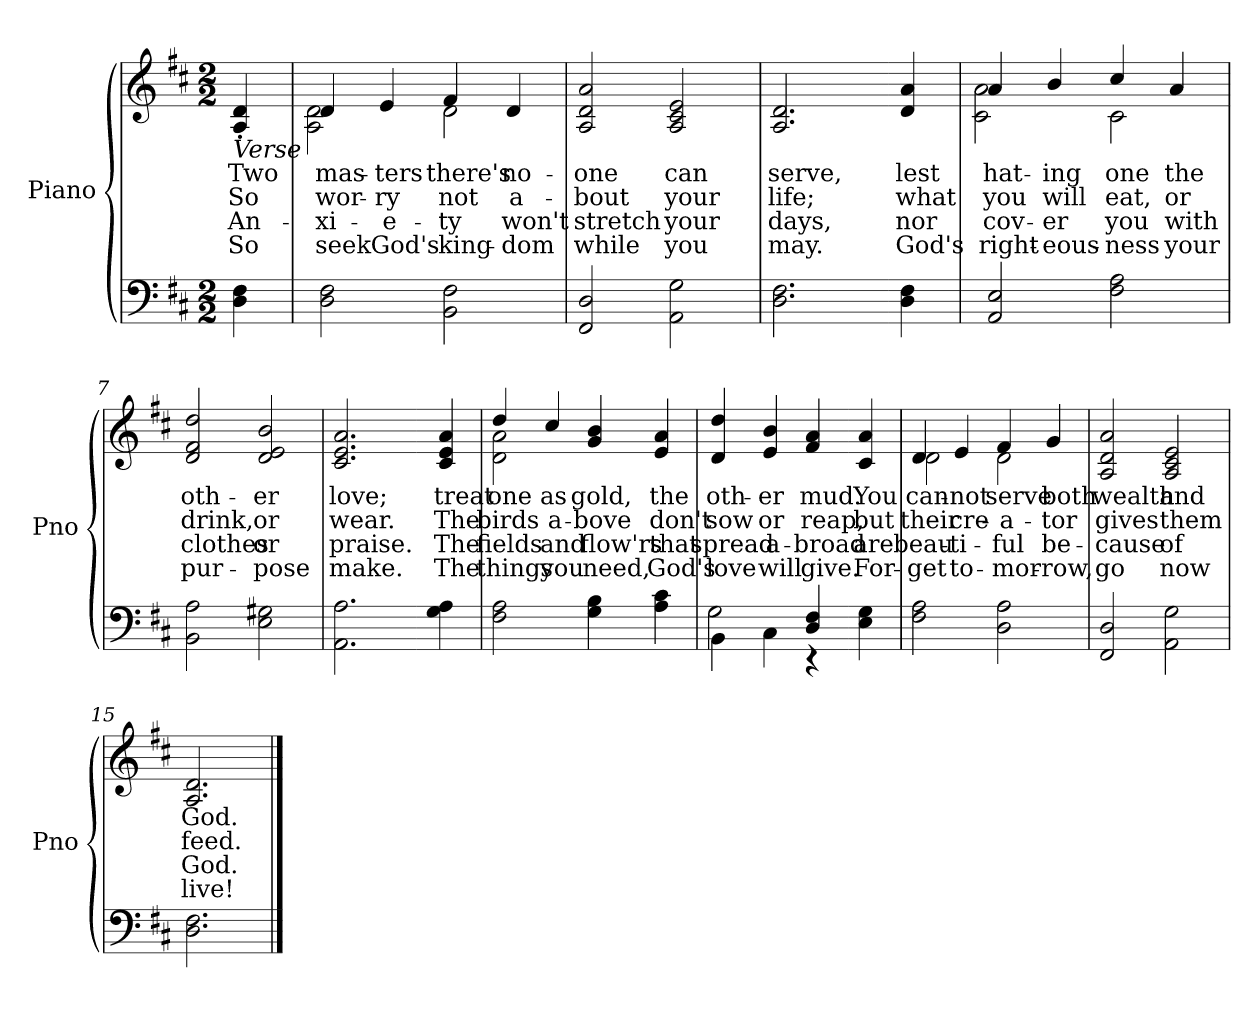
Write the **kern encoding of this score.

**kern	**kern	**text	**text	**text	**text
*part2	*part1	*part1	*part1	*part1	*part1
*staff2	*staff1	*staff1	*staff1	*staff1	*staff1
*I"Piano	*I"Piano	*	*	*	*
*I'Pno	*I'Pno	*	*	*	*
*clefF4	*clefG2	*	*	*	*
*k[f#c#]	*k[f#c#]	*	*	*	*
*M2/2	*M2/2	*	*	*	*
=1	=1	=1	=1	=1	=1
!	!LO:TX:b:i:t=Verse	!	!	!	!
!	!	!LO:LY:b	!LO:LY:b	!LO:LY:b	!LO:LY:b
4D\ 4F#\	4A/' 4d/'	Two	So	An-	So
=2	=2	=2	=2	=2	=2
!	!	!LO:LY:b	!LO:LY:b	!LO:LY:b	!LO:LY:b
*	*^	*	*	*	*
2D\ 2F#\	4d/	2A\ 2d\	mas-	wor-	-xi-	seek
!	!	!	!LO:LY:b	!LO:LY:b	!LO:LY:b	!LO:LY:b
.	4e/	.	-ters	-ry	-e-	God's
!	!	!	!LO:LY:b	!LO:LY:b	!LO:LY:b	!LO:LY:b
2BB\ 2F#\	4f#/	2d\	there's	not	-ty	king-
!	!	!	!LO:LY:b	!LO:LY:b	!LO:LY:b	!LO:LY:b
.	4d/	.	no-	a-	won't	-dom
*	*v	*v	*	*	*	*
=3	=3	=3	=3	=3	=3
!	!	!LO:LY:b	!LO:LY:b	!LO:LY:b	!LO:LY:b
2FF#/ 2D/	2A/ 2d/ 2a/	-one	-bout	stretch	while
!	!	!LO:LY:b	!LO:LY:b	!LO:LY:b	!LO:LY:b
2AA\ 2G\	2A/ 2c#/ 2e/	can	your	your	you
=4	=4	=4	=4	=4	=4
!	!	!LO:LY:b	!LO:LY:b	!LO:LY:b	!LO:LY:b
2.D\ 2.F#\	2.A/ 2.d/	serve,	life;	days,	may.
!!LO:LB:g=z
=5-	=5-	=5-	=5-	=5-	=5-
!	!	!LO:LY:b	!LO:LY:b	!LO:LY:b	!LO:LY:b
4D\ 4F#\	4d/ 4a/	lest	what	nor	God's
=6	=6	=6	=6	=6	=6
!	!	!LO:LY:b	!LO:LY:b	!LO:LY:b	!LO:LY:b
*	*^	*	*	*	*
2AA/ 2E/	4a/	2c#\ 2a\	hat-	you	cov-	right-
!	!	!	!LO:LY:b	!LO:LY:b	!LO:LY:b	!LO:LY:b
.	4b/	.	-ing	will	-er	-eous-
!	!	!	!LO:LY:b	!LO:LY:b	!LO:LY:b	!LO:LY:b
2F#\ 2A\	4cc#/	2c#\	one	eat,	you	-ness
!	!	!	!LO:LY:b	!LO:LY:b	!LO:LY:b	!LO:LY:b
.	4a/	.	the	or	with	your
*	*v	*v	*	*	*	*
=7	=7	=7	=7	=7	=7
!	!	!LO:LY:b	!LO:LY:b	!LO:LY:b	!LO:LY:b
2BB\ 2A\	2d/ 2f#/ 2dd/	oth-	drink,	clothes	pur-
!	!	!LO:LY:b	!LO:LY:b	!LO:LY:b	!LO:LY:b
2E\ 2G#X\	2d/ 2e/ 2b/	-er	or	or	-pose
=8	=8	=8	=8	=8	=8
!	!	!LO:LY:b	!LO:LY:b	!LO:LY:b	!LO:LY:b
2.AA\ 2.A\	2.c#/ 2.e/ 2.a/	love;	wear.	praise.	make.
!!LO:LB:g=z
=9-	=9-	=9-	=9-	=9-	=9-
!	!	!LO:LY:b	!LO:LY:b	!LO:LY:b	!LO:LY:b
4G\ 4A\	4c#/ 4e/ 4a/	treat	The	The	The
=10	=10	=10	=10	=10	=10
!	!	!LO:LY:b	!LO:LY:b	!LO:LY:b	!LO:LY:b
*	*^	*	*	*	*
2F#\ 2A\	4dd/	2d\ 2a\	one	birds	fields	things
!	!	!	!LO:LY:b	!LO:LY:b	!LO:LY:b	!LO:LY:b
.	4cc#/	.	as	a-	and	you
!	!	!	!LO:LY:b	!LO:LY:b	!LO:LY:b	!LO:LY:b
4G\ 4B\	4g/ 4b/	2ryy	gold,	-bove	flow'rs	need,
!	!	!	!LO:LY:b	!LO:LY:b	!LO:LY:b	!LO:LY:b
4A\ 4c#\	4e/ 4a/	.	the	don't	that	God's
*	*v	*v	*	*	*	*
=11	=11	=11	=11	=11	=11
*^	*	*	*	*	*
!	!	!	!LO:LY:b	!LO:LY:b	!LO:LY:b	!LO:LY:b
4BB\	2G\	4d/ 4dd/	oth-	sow	spread	love
!	!	!	!LO:LY:b	!LO:LY:b	!LO:LY:b	!LO:LY:b
4C#\	.	4e/ 4b/	-er	or	a-	will
!	!	!	!LO:LY:b	!LO:LY:b	!LO:LY:b	!LO:LY:b
4D/ 4F#/	4r	4f#/ 4a/	mud.	reap,	-broad	give.
!!LO:LB:g=z
=12-	=12-	=12-	=12-	=12-	=12-	=12-
!	!	!	!LO:LY:b	!LO:LY:b	!LO:LY:b	!LO:LY:b
*v	*v	*	*	*	*	*
4E\ 4G\	4c#/ 4a/	You	but	are	For-
=13	=13	=13	=13	=13	=13
!	!	!LO:LY:b	!LO:LY:b	!LO:LY:b	!LO:LY:b
*	*^	*	*	*	*
2F#\ 2A\	4d/	2d\	can-	their	beau-	-get
!	!	!	!LO:LY:b	!LO:LY:b	!LO:LY:b	!LO:LY:b
.	4e/	.	-not	cre-	-ti-	to-
!	!	!	!LO:LY:b	!LO:LY:b	!LO:LY:b	!LO:LY:b
2D\ 2A\	4f#/	2d\	serve	-a-	-ful	-mor-
!	!	!	!LO:LY:b	!LO:LY:b	!LO:LY:b	!LO:LY:b
.	4g/	.	both	-tor	be-	-row,
*	*v	*v	*	*	*	*
=14	=14	=14	=14	=14	=14
!	!	!LO:LY:b	!LO:LY:b	!LO:LY:b	!LO:LY:b
2FF#/ 2D/	2A/ 2d/ 2a/	wealth	gives	-cause	go
!	!	!LO:LY:b	!LO:LY:b	!LO:LY:b	!LO:LY:b
2AA\ 2G\	2A/ 2c#/ 2e/	and	them	of	now
=15	=15	=15	=15	=15	=15
!	!	!LO:LY:b	!LO:LY:b	!LO:LY:b	!LO:LY:b
2.D\ 2.F#\	2.A/ 2.d/	God.	feed.	God.	live!
==	==	==	==	==	==
*-	*-	*-	*-	*-	*-
